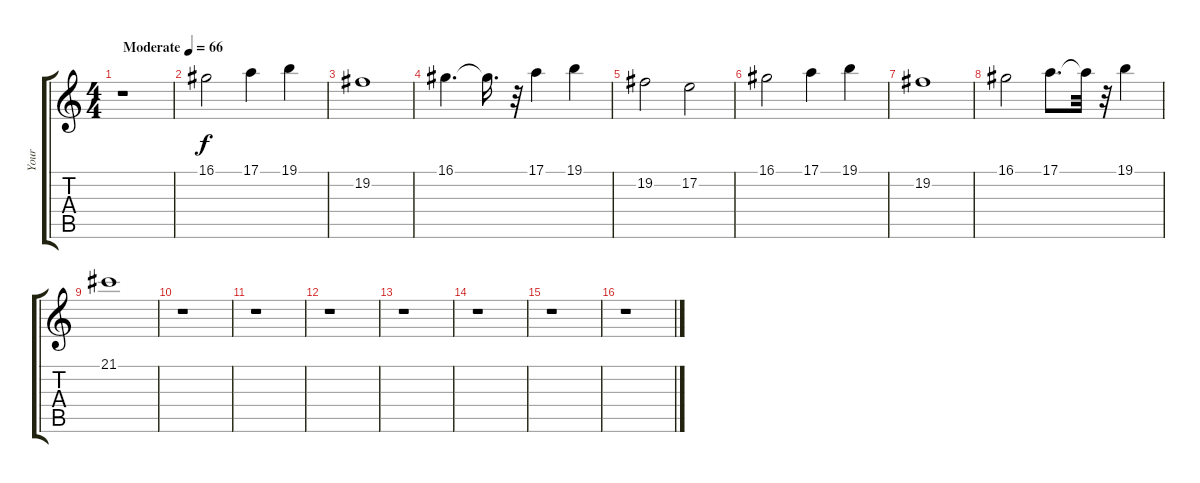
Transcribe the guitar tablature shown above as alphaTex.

\track ("Your" "Your") {instrument stringensemble1}
\staff {score tabs}
\tuning (E4 B3 G3 D3 A2 E2) {hide}
\ts (4 4)
\tempo (66 "Moderate")
\clef g2
\ks c
r.1{dy f instrument stringensemble1} |
16.1.2{volume 12} 17.1.4{volume 10} 19.1.4{volume 10} |
19.2.1{volume 10} |
16.1.4{d volume 12} 16.1{t}.16{d} r.32 17.1.4{volume 12} 19.1.4{volume 12} |
19.2.2{volume 12} 17.2.2{volume 12} |
16.1.2{volume 12} 17.1.4{volume 12} 19.1.4{volume 12} |
19.2.1{volume 12} |
16.1.2{volume 10} 17.1.8{d volume 12} 17.1{t}.32 r.32 19.1.4{volume 12} |
21.1.1{volume 12} |
r.1{volume 10} |
r.1{volume 8} |
r.1{volume 10} |
r.1{volume 10} |
r.1{volume 10} |
r.1{volume 10} |
r.1{volume 10}
